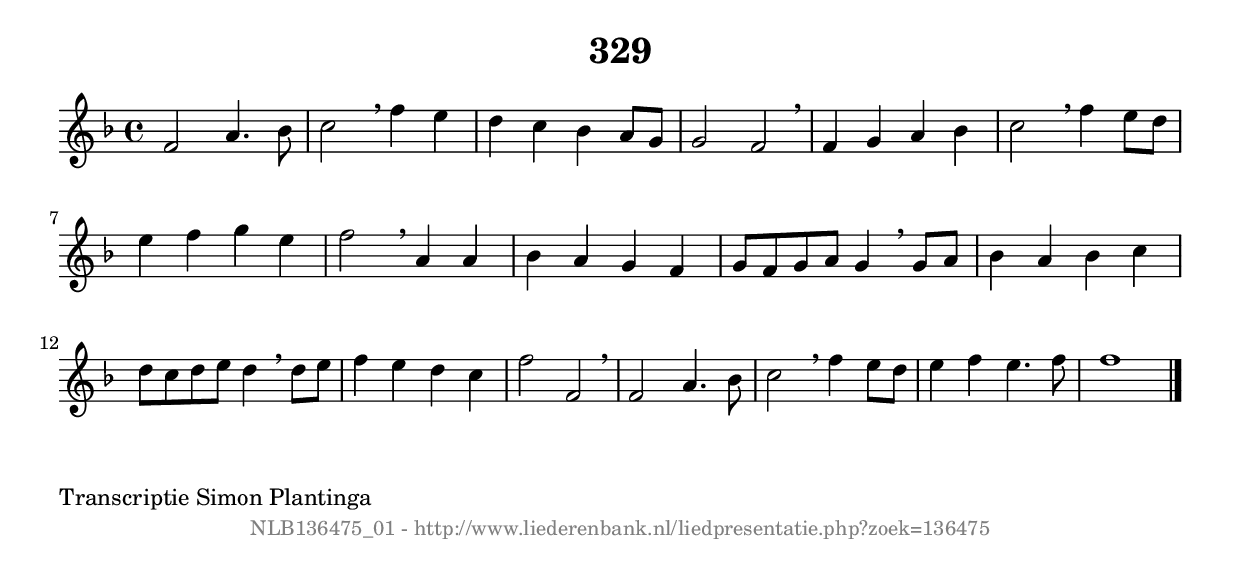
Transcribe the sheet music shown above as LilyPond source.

%
% produced by wce2krn 1.64 (7 June 2014)
%
\version"2.16"
#(append! paper-alist '(("long" . (cons (* 210 mm) (* 2000 mm)))))
#(set-default-paper-size "long")
sb = {\breathe}
mBreak = {\breathe }
bBreak = {\breathe }
x = {\once\override NoteHead #'style = #'cross }
gl=\glissando
itime={\override Staff.TimeSignature #'stencil = ##f }
ficta = {\once\set suggestAccidentals = ##t}
fine = {\once\override Score.RehearsalMark #'self-alignment-X = #1 \mark \markup {\italic{Fine}}}
dc = {\once\override Score.RehearsalMark #'self-alignment-X = #1 \mark \markup {\italic{D.C.}}}
dcf = {\once\override Score.RehearsalMark #'self-alignment-X = #1 \mark \markup {\italic{D.C. al Fine}}}
dcc = {\once\override Score.RehearsalMark #'self-alignment-X = #1 \mark \markup {\italic{D.C. al Coda}}}
ds = {\once\override Score.RehearsalMark #'self-alignment-X = #1 \mark \markup {\italic{D.S.}}}
dsf = {\once\override Score.RehearsalMark #'self-alignment-X = #1 \mark \markup {\italic{D.S. al Fine}}}
dsc = {\once\override Score.RehearsalMark #'self-alignment-X = #1 \mark \markup {\italic{D.S. al Coda}}}
pv = {\set Score.repeatCommands = #'((volta "1"))}
sv = {\set Score.repeatCommands = #'((volta "2"))}
tv = {\set Score.repeatCommands = #'((volta "3"))}
qv = {\set Score.repeatCommands = #'((volta "4"))}
xv = {\set Score.repeatCommands = #'((volta #f))}
\header{ tagline = ""
title = "329"
}
\score {{
\key g \dorian
\relative g'
{
\set melismaBusyProperties = #'()
\time 4/4
\tempo 4=120
\override Score.MetronomeMark #'transparent = ##t
\override Score.RehearsalMark #'break-visibility = #(vector #t #t #f)
f2 a4. bes8 | c2 \sb f4 e4 | d4 c4 bes4 a8 g8 | g2 f2 | \mBreak \bar "|"
f4 g4 a4 bes4 | c2 \sb f4 e8 d8 | e4 f4 g4 e4 | f2 \mBreak
a,4 a4 | bes4 a4 g4 f4 | g8 f8 g8 a8 g4 \sb g8 a8 | bes4 a4 bes4 c4 | d8 c8 d8 e8 d4 \sb d8 e8 | f4 e4 d4 c4 | f2 f,2 | \mBreak \bar "|"
f2 a4. bes8 | c2 \sb f4 e8 d8 | e4 f4 e4. f8 | f1 \bar "|."
 }}
 \midi { }
 \layout {
            indent = 0.0\cm
}
}
\markup { \wordwrap-string #" 
Transcriptie Simon Plantinga
"}
\markup { \vspace #0 } \markup { \with-color #grey \fill-line { \center-column { \smaller "NLB136475_01 - http://www.liederenbank.nl/liedpresentatie.php?zoek=136475" } } }
